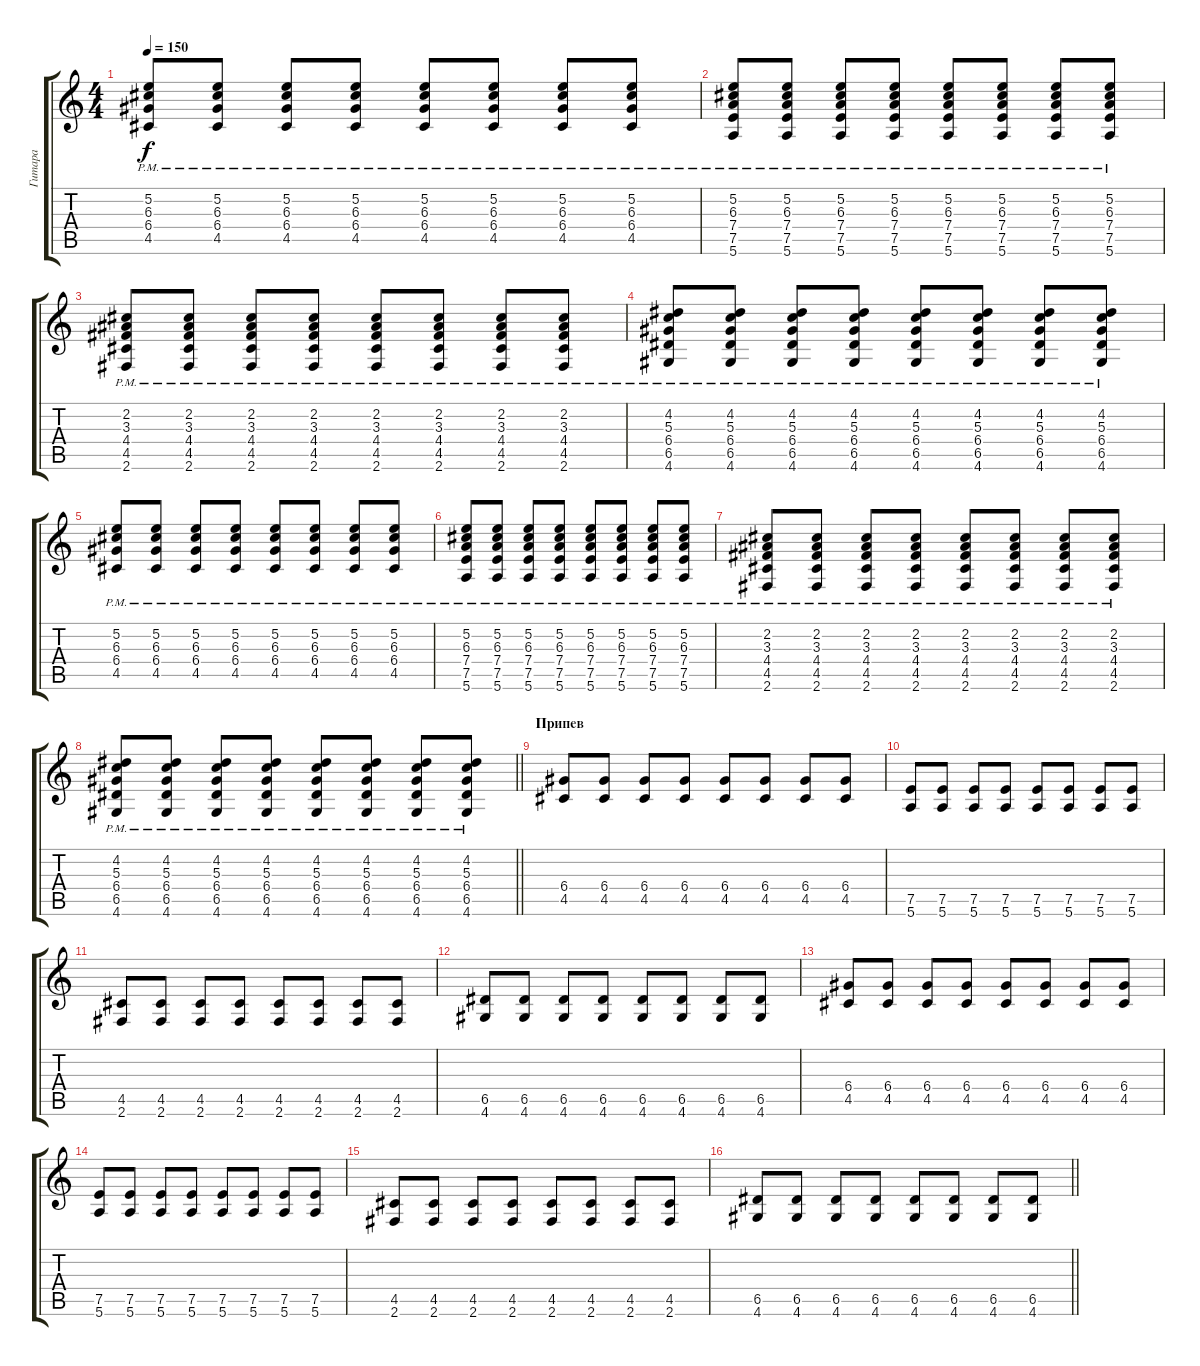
\track ("Гитара" "Гитара") {instrument distortionguitar}
\staff {score tabs}
\tuning (E4 B3 G3 D3 A2 E2) {hide}
\ts (4 4)
\tempo 150
\clef g2
\ks c
(5.2{pm} 6.3{pm} 6.4{pm} 4.5{pm}).8{dy f} (5.2{pm} 6.3{pm} 6.4{pm} 4.5{pm}).8 (5.2{pm} 6.3{pm} 6.4{pm} 4.5{pm}).8 (5.2{pm} 6.3{pm} 6.4{pm} 4.5{pm}).8 (5.2{pm} 6.3{pm} 6.4{pm} 4.5{pm}).8 (5.2{pm} 6.3{pm} 6.4{pm} 4.5{pm}).8 (5.2{pm} 6.3{pm} 6.4{pm} 4.5{pm}).8 (5.2{pm} 6.3{pm} 6.4{pm} 4.5{pm}).8 |
(5.2{pm} 6.3{pm} 7.4{pm} 7.5{pm} 5.6{pm}).8 (5.2{pm} 6.3{pm} 7.4{pm} 7.5{pm} 5.6{pm}).8 (5.2{pm} 6.3{pm} 7.4{pm} 7.5{pm} 5.6{pm}).8 (5.2{pm} 6.3{pm} 7.4{pm} 7.5{pm} 5.6{pm}).8 (5.2{pm} 6.3{pm} 7.4{pm} 7.5{pm} 5.6{pm}).8 (5.2{pm} 6.3{pm} 7.4{pm} 7.5{pm} 5.6{pm}).8 (5.2{pm} 6.3{pm} 7.4{pm} 7.5{pm} 5.6{pm}).8 (5.2{pm} 6.3{pm} 7.4{pm} 7.5{pm} 5.6{pm}).8 |
(2.2{pm} 3.3{pm} 4.4{pm} 4.5{pm} 2.6{pm}).8 (2.2{pm} 3.3{pm} 4.4{pm} 4.5{pm} 2.6{pm}).8 (2.2{pm} 3.3{pm} 4.4{pm} 4.5{pm} 2.6{pm}).8 (2.2{pm} 3.3{pm} 4.4{pm} 4.5{pm} 2.6{pm}).8 (2.2{pm} 3.3{pm} 4.4{pm} 4.5{pm} 2.6{pm}).8 (2.2{pm} 3.3{pm} 4.4{pm} 4.5{pm} 2.6{pm}).8 (2.2{pm} 3.3{pm} 4.4{pm} 4.5{pm} 2.6{pm}).8 (2.2{pm} 3.3{pm} 4.4{pm} 4.5{pm} 2.6{pm}).8 |
(4.2{pm} 5.3{pm} 6.4{pm} 6.5{pm} 4.6{pm}).8 (4.2{pm} 5.3{pm} 6.4{pm} 6.5{pm} 4.6{pm}).8 (4.2{pm} 5.3{pm} 6.4{pm} 6.5{pm} 4.6{pm}).8 (4.2{pm} 5.3{pm} 6.4{pm} 6.5{pm} 4.6{pm}).8 (4.2{pm} 5.3{pm} 6.4{pm} 6.5{pm} 4.6{pm}).8 (4.2{pm} 5.3{pm} 6.4{pm} 6.5{pm} 4.6{pm}).8 (4.2{pm} 5.3{pm} 6.4{pm} 6.5{pm} 4.6{pm}).8 (4.2{pm} 5.3{pm} 6.4{pm} 6.5{pm} 4.6{pm}).8 |
(5.2{pm} 6.3{pm} 6.4{pm} 4.5{pm}).8 (5.2{pm} 6.3{pm} 6.4{pm} 4.5{pm}).8 (5.2{pm} 6.3{pm} 6.4{pm} 4.5{pm}).8 (5.2{pm} 6.3{pm} 6.4{pm} 4.5{pm}).8 (5.2{pm} 6.3{pm} 6.4{pm} 4.5{pm}).8 (5.2{pm} 6.3{pm} 6.4{pm} 4.5{pm}).8 (5.2{pm} 6.3{pm} 6.4{pm} 4.5{pm}).8 (5.2{pm} 6.3{pm} 6.4{pm} 4.5{pm}).8 |
(5.2{pm} 6.3{pm} 7.4{pm} 7.5{pm} 5.6{pm}).8 (5.2{pm} 6.3{pm} 7.4{pm} 7.5{pm} 5.6{pm}).8 (5.2{pm} 6.3{pm} 7.4{pm} 7.5{pm} 5.6{pm}).8 (5.2{pm} 6.3{pm} 7.4{pm} 7.5{pm} 5.6{pm}).8 (5.2{pm} 6.3{pm} 7.4{pm} 7.5{pm} 5.6{pm}).8 (5.2{pm} 6.3{pm} 7.4{pm} 7.5{pm} 5.6{pm}).8 (5.2{pm} 6.3{pm} 7.4{pm} 7.5{pm} 5.6{pm}).8 (5.2{pm} 6.3{pm} 7.4{pm} 7.5{pm} 5.6{pm}).8 |
(2.2{pm} 3.3{pm} 4.4{pm} 4.5{pm} 2.6{pm}).8 (2.2{pm} 3.3{pm} 4.4{pm} 4.5{pm} 2.6{pm}).8 (2.2{pm} 3.3{pm} 4.4{pm} 4.5{pm} 2.6{pm}).8 (2.2{pm} 3.3{pm} 4.4{pm} 4.5{pm} 2.6{pm}).8 (2.2{pm} 3.3{pm} 4.4{pm} 4.5{pm} 2.6{pm}).8 (2.2{pm} 3.3{pm} 4.4{pm} 4.5{pm} 2.6{pm}).8 (2.2{pm} 3.3{pm} 4.4{pm} 4.5{pm} 2.6{pm}).8 (2.2{pm} 3.3{pm} 4.4{pm} 4.5{pm} 2.6{pm}).8 |
\barLineRight lightlight
(4.2{pm} 5.3{pm} 6.4{pm} 6.5{pm} 4.6{pm}).8 (4.2{pm} 5.3{pm} 6.4{pm} 6.5{pm} 4.6{pm}).8 (4.2{pm} 5.3{pm} 6.4{pm} 6.5{pm} 4.6{pm}).8 (4.2{pm} 5.3{pm} 6.4{pm} 6.5{pm} 4.6{pm}).8 (4.2{pm} 5.3{pm} 6.4{pm} 6.5{pm} 4.6{pm}).8 (4.2{pm} 5.3{pm} 6.4{pm} 6.5{pm} 4.6{pm}).8 (4.2{pm} 5.3{pm} 6.4{pm} 6.5{pm} 4.6{pm}).8 (4.2{pm} 5.3{pm} 6.4{pm} 6.5{pm} 4.6{pm}).8 |
\section ("" "Припев")
(6.4 4.5).8 (6.4 4.5).8 (6.4 4.5).8 (6.4 4.5).8 (6.4 4.5).8 (6.4 4.5).8 (6.4 4.5).8 (6.4 4.5).8 |
(7.5 5.6).8 (7.5 5.6).8 (7.5 5.6).8 (7.5 5.6).8 (7.5 5.6).8 (7.5 5.6).8 (7.5 5.6).8 (7.5 5.6).8 |
(4.5 2.6).8 (4.5 2.6).8 (4.5 2.6).8 (4.5 2.6).8 (4.5 2.6).8 (4.5 2.6).8 (4.5 2.6).8 (4.5 2.6).8 |
(6.5 4.6).8 (6.5 4.6).8 (6.5 4.6).8 (6.5 4.6).8 (6.5 4.6).8 (6.5 4.6).8 (6.5 4.6).8 (6.5 4.6).8 |
(6.4 4.5).8 (6.4 4.5).8 (6.4 4.5).8 (6.4 4.5).8 (6.4 4.5).8 (6.4 4.5).8 (6.4 4.5).8 (6.4 4.5).8 |
(7.5 5.6).8 (7.5 5.6).8 (7.5 5.6).8 (7.5 5.6).8 (7.5 5.6).8 (7.5 5.6).8 (7.5 5.6).8 (7.5 5.6).8 |
(4.5 2.6).8 (4.5 2.6).8 (4.5 2.6).8 (4.5 2.6).8 (4.5 2.6).8 (4.5 2.6).8 (4.5 2.6).8 (4.5 2.6).8 |
\barLineRight lightlight
(6.5 4.6).8 (6.5 4.6).8 (6.5 4.6).8 (6.5 4.6).8 (6.5 4.6).8 (6.5 4.6).8 (6.5 4.6).8 (6.5 4.6).8
